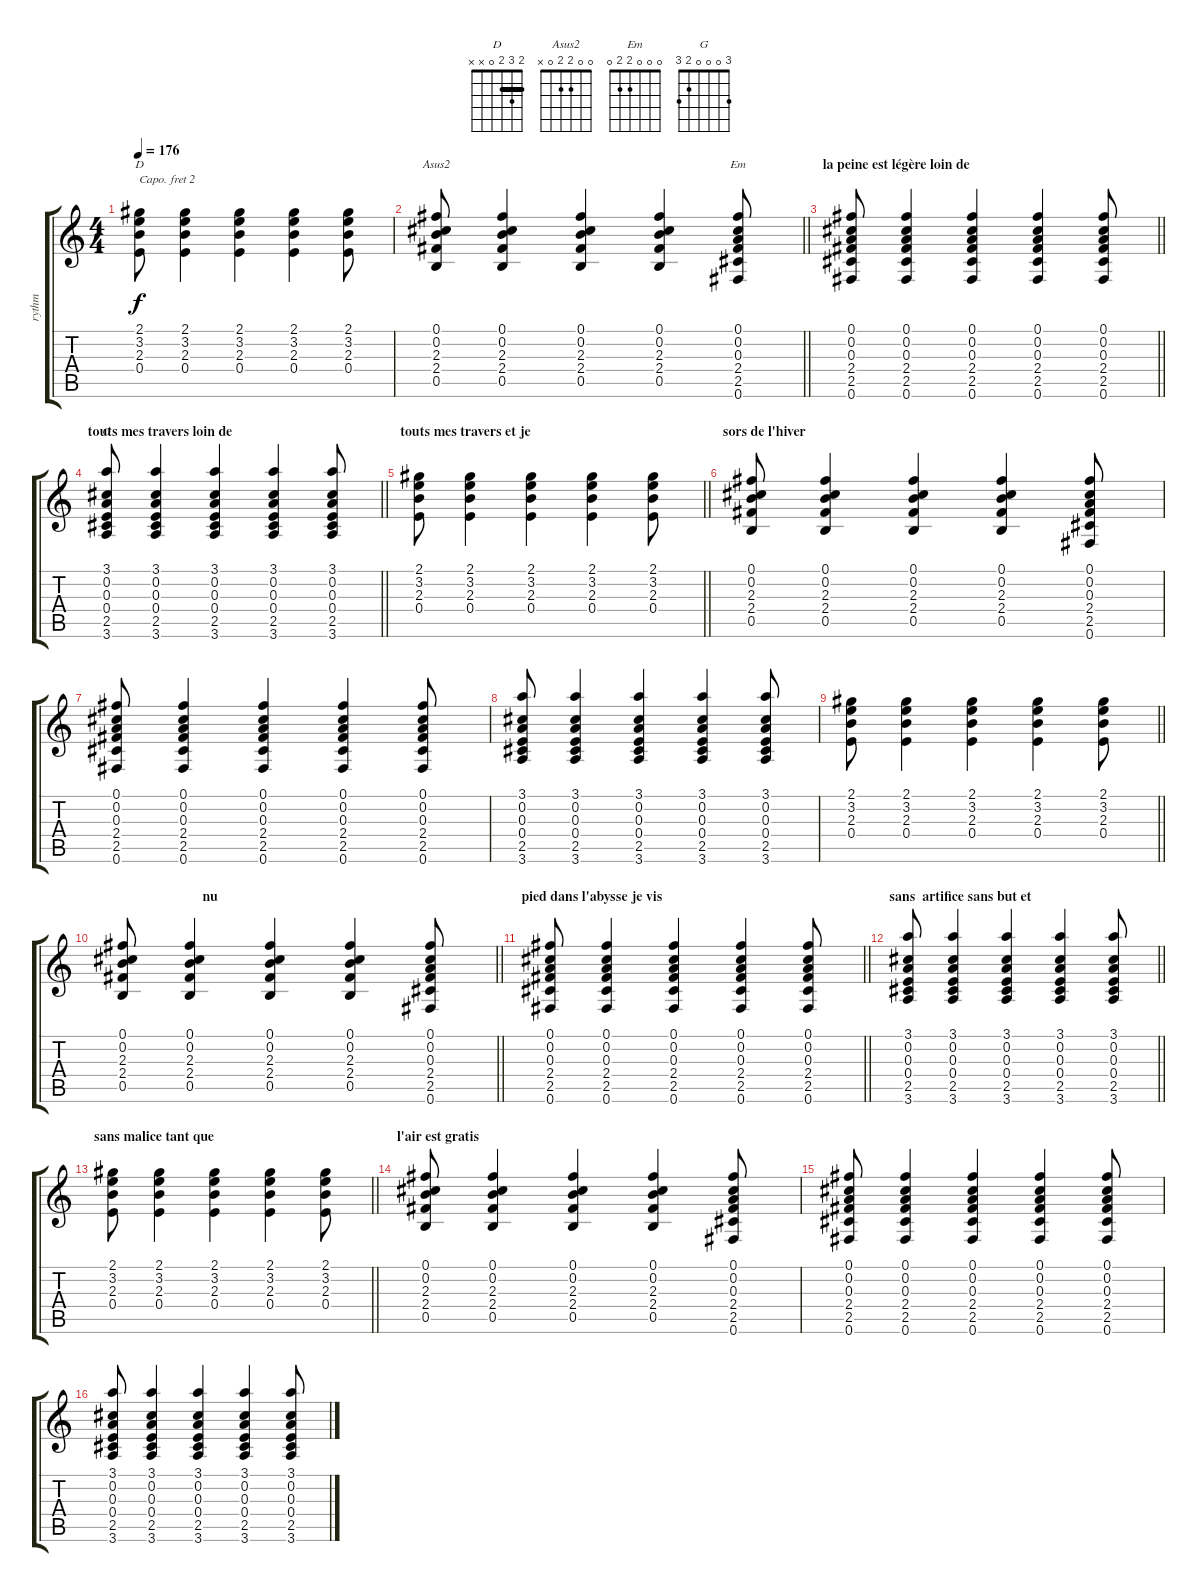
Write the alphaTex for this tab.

\track ("rythm" "rythm") {instrument acousticguitarsteel}
\staff {score tabs}
\capo 2
\tuning (E4 B3 G3 D3 A2 E2) {hide}
\chord ("D" 2 3 2 0 x x) {barre 2}
\chord ("Asus2" 0 0 2 2 0 x)
\chord ("Em" 0 0 0 2 2 0)
\chord ("G" 3 0 0 0 2 3)
\ts (4 4)
\tempo 176
\clef g2
\ks c
(2.1 3.2 2.3 0.4).8{ch "D" dy f} (2.1 3.2 2.3 0.4).4 (2.1 3.2 2.3 0.4).4 (2.1 3.2 2.3 0.4).4 (2.1 3.2 2.3 0.4).8 |
\barLineRight lightlight
(0.1 0.2 2.3 2.4 0.5).8{ch "Asus2"} (0.1 0.2 2.3 2.4 0.5).4 (0.1 0.2 2.3 2.4 0.5).4 (0.1 0.2 2.3 2.4 0.5).4 (0.1 0.2 0.3 2.4 2.5 0.6).8{ch "Em"} |
\section ("" "la peine est légère loin de ")
\barLineRight lightlight
(0.1 0.2 0.3 2.4 2.5 0.6).8 (0.1 0.2 0.3 2.4 2.5 0.6).4 (0.1 0.2 0.3 2.4 2.5 0.6).4 (0.1 0.2 0.3 2.4 2.5 0.6).4 (0.1 0.2 0.3 2.4 2.5 0.6).8 |
\section ("" "touts mes travers loin de")
\barLineRight lightlight
(3.1 0.2 0.3 0.4 2.5 3.6).8{ch "G"} (3.1 0.2 0.3 0.4 2.5 3.6).4 (3.1 0.2 0.3 0.4 2.5 3.6).4 (3.1 0.2 0.3 0.4 2.5 3.6).4 (3.1 0.2 0.3 0.4 2.5 3.6).8 |
\section ("" "touts mes travers et je")
\barLineRight lightlight
(2.1 3.2 2.3 0.4).8 (2.1 3.2 2.3 0.4).4 (2.1 3.2 2.3 0.4).4 (2.1 3.2 2.3 0.4).4 (2.1 3.2 2.3 0.4).8 |
\section ("" "sors de l'hiver")
(0.1 0.2 2.3 2.4 0.5).8 (0.1 0.2 2.3 2.4 0.5).4 (0.1 0.2 2.3 2.4 0.5).4 (0.1 0.2 2.3 2.4 0.5).4 (0.1 0.2 0.3 2.4 2.5 0.6).8 |
(0.1 0.2 0.3 2.4 2.5 0.6).8 (0.1 0.2 0.3 2.4 2.5 0.6).4 (0.1 0.2 0.3 2.4 2.5 0.6).4 (0.1 0.2 0.3 2.4 2.5 0.6).4 (0.1 0.2 0.3 2.4 2.5 0.6).8 |
(3.1 0.2 0.3 0.4 2.5 3.6).8 (3.1 0.2 0.3 0.4 2.5 3.6).4 (3.1 0.2 0.3 0.4 2.5 3.6).4 (3.1 0.2 0.3 0.4 2.5 3.6).4 (3.1 0.2 0.3 0.4 2.5 3.6).8 |
\barLineRight lightlight
(2.1 3.2 2.3 0.4).8 (2.1 3.2 2.3 0.4).4 (2.1 3.2 2.3 0.4).4 (2.1 3.2 2.3 0.4).4 (2.1 3.2 2.3 0.4).8 |
\section ("" "                               nu")
\barLineRight lightlight
(0.1 0.2 2.3 2.4 0.5).8 (0.1 0.2 2.3 2.4 0.5).4 (0.1 0.2 2.3 2.4 0.5).4 (0.1 0.2 2.3 2.4 0.5).4 (0.1 0.2 0.3 2.4 2.5 0.6).8 |
\section ("" "pied dans l'abysse je vis")
\barLineRight lightlight
(0.1 0.2 0.3 2.4 2.5 0.6).8 (0.1 0.2 0.3 2.4 2.5 0.6).4 (0.1 0.2 0.3 2.4 2.5 0.6).4 (0.1 0.2 0.3 2.4 2.5 0.6).4 (0.1 0.2 0.3 2.4 2.5 0.6).8 |
\section ("" "sans  artifice sans but et ")
\barLineRight lightlight
(3.1 0.2 0.3 0.4 2.5 3.6).8 (3.1 0.2 0.3 0.4 2.5 3.6).4 (3.1 0.2 0.3 0.4 2.5 3.6).4 (3.1 0.2 0.3 0.4 2.5 3.6).4 (3.1 0.2 0.3 0.4 2.5 3.6).8 |
\section ("" "sans malice tant que ")
\barLineRight lightlight
(2.1 3.2 2.3 0.4).8 (2.1 3.2 2.3 0.4).4 (2.1 3.2 2.3 0.4).4 (2.1 3.2 2.3 0.4).4 (2.1 3.2 2.3 0.4).8 |
\section ("" "l'air est gratis")
(0.1 0.2 2.3 2.4 0.5).8 (0.1 0.2 2.3 2.4 0.5).4 (0.1 0.2 2.3 2.4 0.5).4 (0.1 0.2 2.3 2.4 0.5).4 (0.1 0.2 0.3 2.4 2.5 0.6).8 |
(0.1 0.2 0.3 2.4 2.5 0.6).8 (0.1 0.2 0.3 2.4 2.5 0.6).4 (0.1 0.2 0.3 2.4 2.5 0.6).4 (0.1 0.2 0.3 2.4 2.5 0.6).4 (0.1 0.2 0.3 2.4 2.5 0.6).8 |
(3.1 0.2 0.3 0.4 2.5 3.6).8 (3.1 0.2 0.3 0.4 2.5 3.6).4 (3.1 0.2 0.3 0.4 2.5 3.6).4 (3.1 0.2 0.3 0.4 2.5 3.6).4 (3.1 0.2 0.3 0.4 2.5 3.6).8
